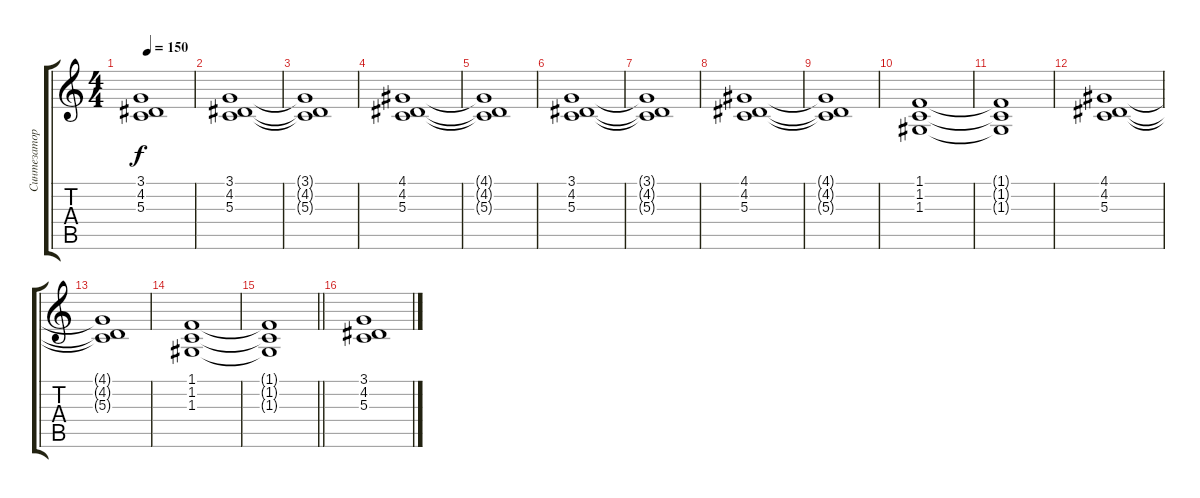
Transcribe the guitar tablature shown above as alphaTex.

\track ("Синтезатор" "Синтезатор") {instrument synthstrings1}
\staff {score tabs}
\tuning (E4 B3 G3 D3 A2 E2) {hide}
\ts (4 4)
\tempo 150
\clef g2
\ks c
(3.1{t} 4.2{t} 5.3{t}).1{dy f} |
(3.1 4.2 5.3).1 |
(3.1{t} 4.2{t} 5.3{t}).1 |
(4.1 4.2 5.3).1 |
(4.1{t} 4.2{t} 5.3{t}).1 |
(3.1 4.2 5.3).1 |
(3.1{t} 4.2{t} 5.3{t}).1 |
(4.1 4.2 5.3).1 |
(4.1{t} 4.2{t} 5.3{t}).1 |
(1.1 1.2 1.3).1 |
(1.1{t} 1.2{t} 1.3{t}).1 |
(4.1 4.2 5.3).1 |
(4.1{t} 4.2{t} 5.3{t}).1 |
(1.1 1.2 1.3).1 |
\barLineRight lightlight
(1.1{t} 1.2{t} 1.3{t}).1 |
(3.1 4.2 5.3).1
